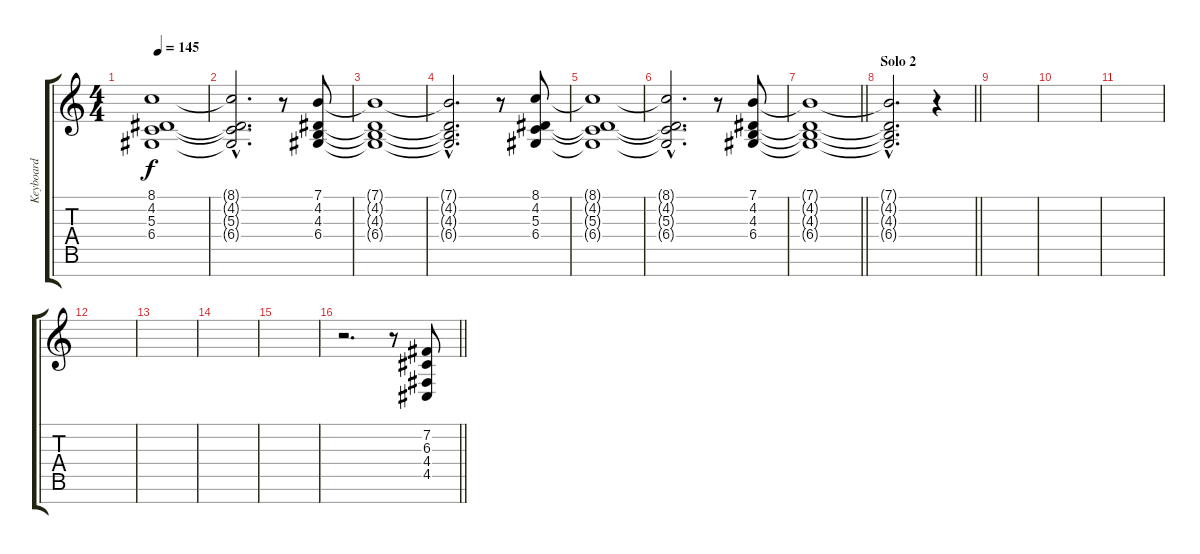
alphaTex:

\track ("Keyboard" "Keyboard") {instrument stringensemble1}
\staff {score tabs}
\tuning (E4 B3 G3 D3 A2 E2 B1) {hide}
\ts (4 4)
\tempo 145
\clef g2
\ks c
(8.1{t} 4.2{t} 5.3{t} 6.4{t}).1{dy f} |
(8.1{hac t} 4.2{hac t} 5.3{hac t} 6.4{hac t}).2{d} r.8 (7.1 4.2 4.3 6.4).8 |
(7.1{t} 4.2{t} 4.3{t} 6.4{t}).1 |
(7.1{hac t} 4.2{hac t} 4.3{hac t} 6.4{hac t}).2{d} r.8 (8.1 4.2 5.3 6.4).8 |
(8.1{t} 4.2{t} 5.3{t} 6.4{t}).1 |
(8.1{hac t} 4.2{hac t} 5.3{hac t} 6.4{hac t}).2{d} r.8 (7.1 4.2 4.3 6.4).8 |
\barLineRight lightlight
(7.1{t} 4.2{t} 4.3{t} 6.4{t}).1 |
\section ("" "Solo 2")
\barLineRight lightlight
(7.1{hac t} 4.2{hac t} 4.3{hac t} 6.4{hac t}).2{d} r.4 |
|
|
|
|
|
|
|
\barLineRight lightlight
r.2{d} r.8 (7.2 6.3 4.4 4.5).8
